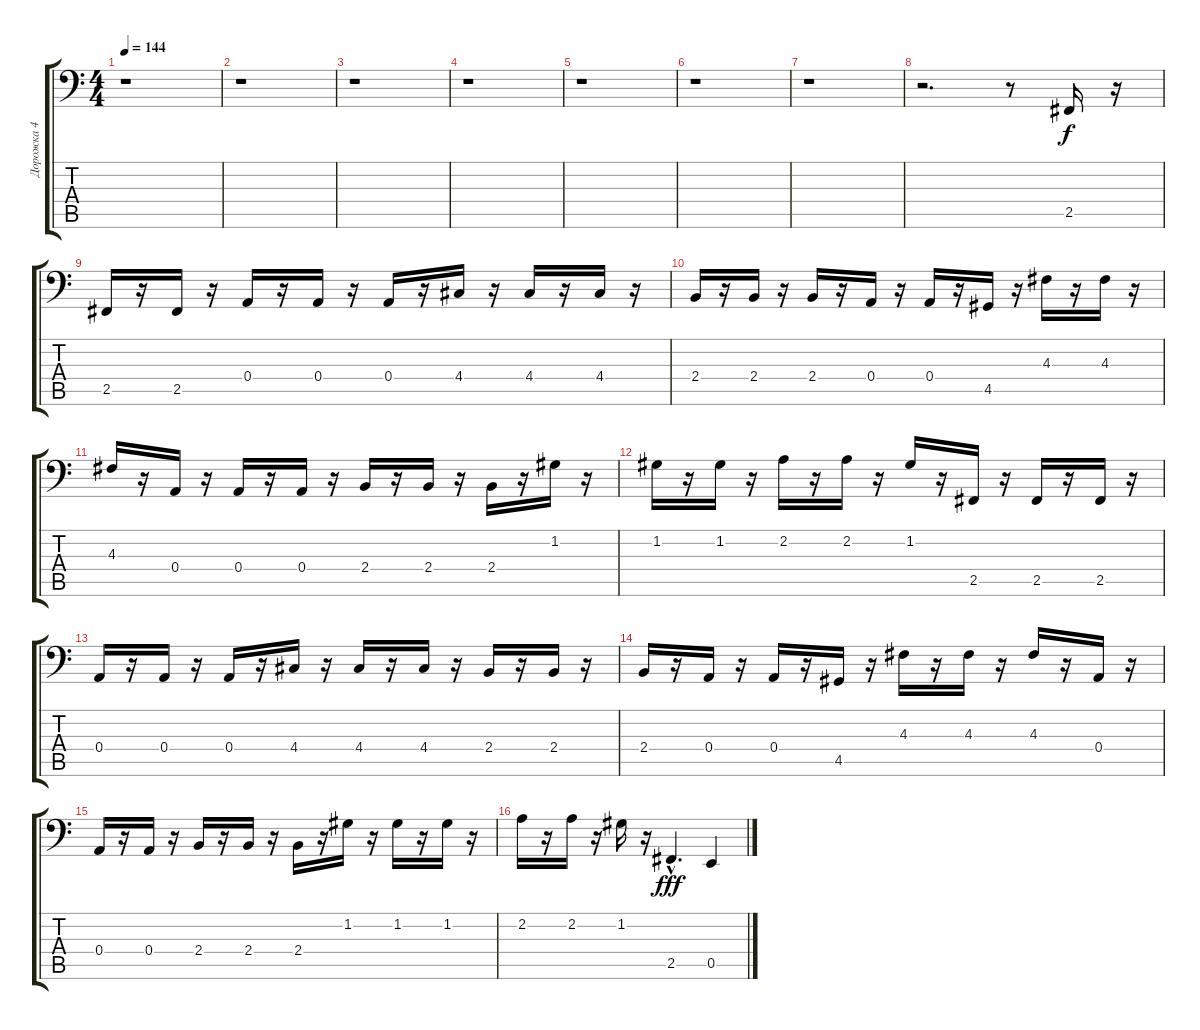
\track ("Дорожка 4" "Дорожка 4") {instrument fretlessbass}
\staff {score tabs}
\tuning (C3 G2 D2 A1 E1 B0) {hide}
\ts (4 4)
\tempo 144
\clef f4
\ks c
r.1{dy f instrument fretlessbass} |
r.1 |
r.1 |
r.1 |
r.1 |
r.1 |
r.1 |
r.2{d} r.8 2.5.16 r.16 |
2.5.16 r.16 2.5.16 r.16 0.4.16 r.16 0.4.16 r.16 0.4.16 r.16 4.4.16 r.16 4.4.16 r.16 4.4.16 r.16 |
2.4.16 r.16 2.4.16 r.16 2.4.16 r.16 0.4.16 r.16 0.4.16 r.16 4.5.16 r.16 4.3.16 r.16 4.3.16 r.16 |
4.3.16 r.16 0.4.16 r.16 0.4.16 r.16 0.4.16 r.16 2.4.16 r.16 2.4.16 r.16 2.4.16 r.16 1.2.16 r.16 |
1.2.16 r.16 1.2.16 r.16 2.2.16 r.16 2.2.16 r.16 1.2.16 r.16 2.5.16 r.16 2.5.16 r.16 2.5.16 r.16 |
0.4.16 r.16 0.4.16 r.16 0.4.16 r.16 4.4.16 r.16 4.4.16 r.16 4.4.16 r.16 2.4.16 r.16 2.4.16 r.16 |
2.4.16 r.16 0.4.16 r.16 0.4.16 r.16 4.5.16 r.16 4.3.16 r.16 4.3.16 r.16 4.3.16 r.16 0.4.16 r.16 |
0.4.16 r.16 0.4.16 r.16 2.4.16 r.16 2.4.16 r.16 2.4.16 r.16 1.2.16 r.16 1.2.16 r.16 1.2.16 r.16 |
2.2.16 r.16 2.2.16 r.16 1.2.16 r.16 2.5{hac}.4{d dy fff} 0.5.4
